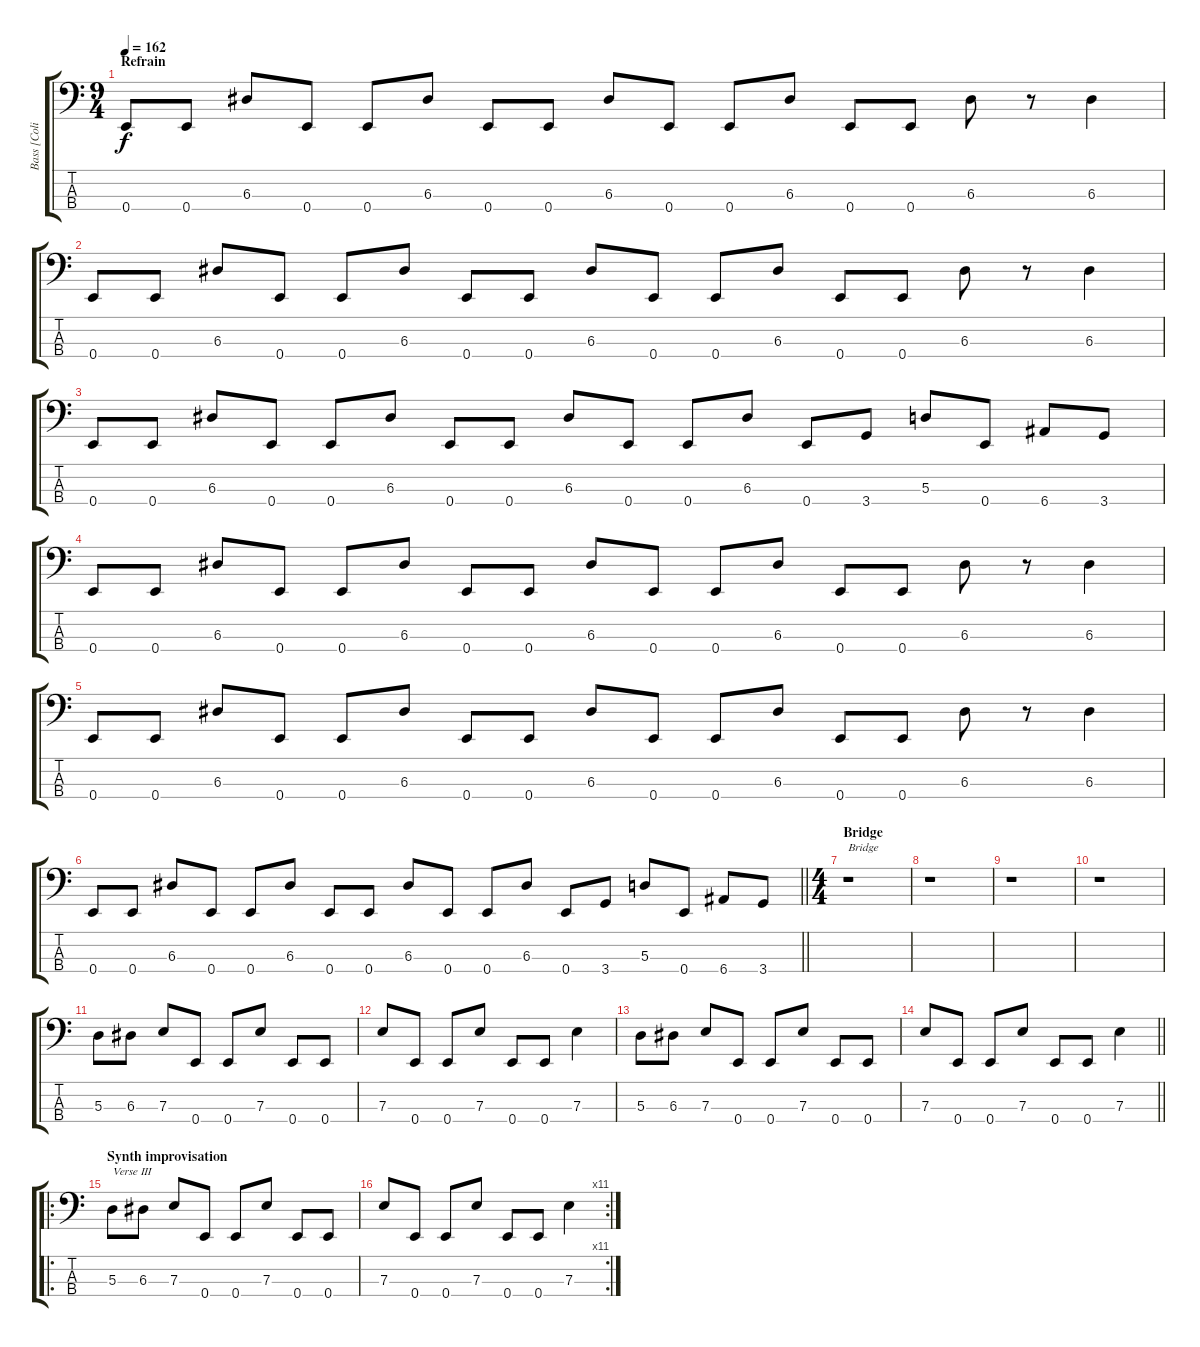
\track ("Bass [Colin Edwin]" "Bass [Coli") {instrument electricbassfinger}
\staff {score tabs}
\tuning (G2 D2 A1 E1) {hide}
\ts (9 4)
\section ("" "Refrain")
\tempo 162
\clef f4
\ks c
0.4.8{dy f} 0.4.8 6.3.8 0.4.8 0.4.8 6.3.8 0.4.8 0.4.8 6.3.8 0.4.8 0.4.8 6.3.8 0.4.8 0.4.8 6.3.8 r.8 6.3.4 |
0.4.8 0.4.8 6.3.8 0.4.8 0.4.8 6.3.8 0.4.8 0.4.8 6.3.8 0.4.8 0.4.8 6.3.8 0.4.8 0.4.8 6.3.8 r.8 6.3.4 |
0.4.8 0.4.8 6.3.8 0.4.8 0.4.8 6.3.8 0.4.8 0.4.8 6.3.8 0.4.8 0.4.8 6.3.8 0.4.8 3.4.8 5.3.8 0.4.8 6.4.8 3.4.8 |
0.4.8 0.4.8 6.3.8 0.4.8 0.4.8 6.3.8 0.4.8 0.4.8 6.3.8 0.4.8 0.4.8 6.3.8 0.4.8 0.4.8 6.3.8 r.8 6.3.4 |
0.4.8 0.4.8 6.3.8 0.4.8 0.4.8 6.3.8 0.4.8 0.4.8 6.3.8 0.4.8 0.4.8 6.3.8 0.4.8 0.4.8 6.3.8 r.8 6.3.4 |
\barLineRight lightlight
0.4.8 0.4.8 6.3.8 0.4.8 0.4.8 6.3.8 0.4.8 0.4.8 6.3.8 0.4.8 0.4.8 6.3.8 0.4.8 3.4.8 5.3.8 0.4.8 6.4.8 3.4.8 |
\ts (4 4)
\section ("" "Bridge")
r.1{txt "Bridge "} |
r.1 |
r.1 |
r.1 |
5.3.8 6.3.8 7.3.8 0.4.8 0.4.8 7.3.8 0.4.8 0.4.8 |
7.3.8 0.4.8 0.4.8 7.3.8 0.4.8 0.4.8 7.3.4 |
5.3.8 6.3.8 7.3.8 0.4.8 0.4.8 7.3.8 0.4.8 0.4.8 |
\barLineRight lightlight
7.3.8 0.4.8 0.4.8 7.3.8 0.4.8 0.4.8 7.3.4 |
\ro
\section ("" "Synth improvisation")
5.3.8{txt "Verse III"} 6.3.8 7.3.8 0.4.8 0.4.8 7.3.8 0.4.8 0.4.8 |
\rc 11
7.3.8 0.4.8 0.4.8 7.3.8 0.4.8 0.4.8 7.3.4
